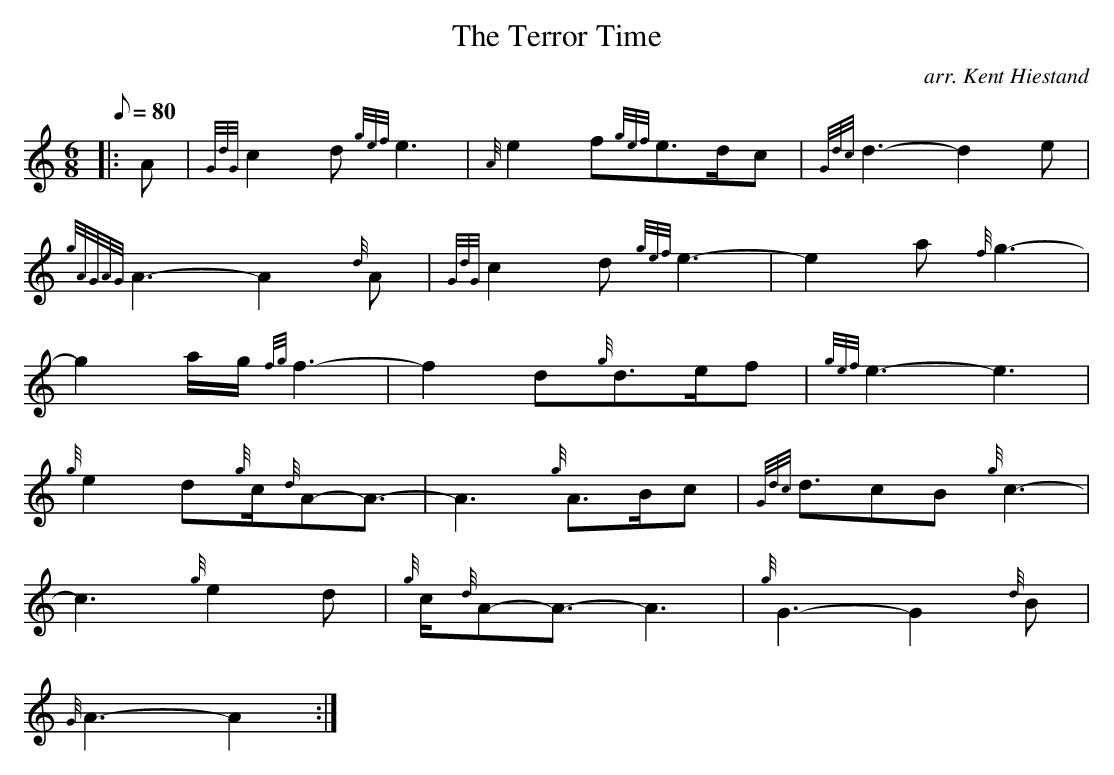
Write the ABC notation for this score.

X:1
T:The Terror Time
M:6/8
L:1/8
Q:80
C:arr. Kent Hiestand
K:HP
|: A|
{GdG}c2d{gef}e3|
{A}e2f{gef}e3/2d/2c|
{Gdc}d3-d2e|  !
{gAGAG}A3-A2{d}A|
{GdG}c2d{gef}e3-|
e2a{f}g3-|  !
g2a/2g/2{fg}f3-|
f2d{g}d3/2e/2f|
{gef}e3-e3|  !
{g}e2d{g}c/2{d}A-A3/2-|
A3{g}A3/2B/2c|
{Gdc}d3/2cB{g}c3-|  !
c3{g}e2d|
{g}c/2{d}A-A3/2-A3|
{g}G3-G2{d}B|  !
{G}A3-A2:|

